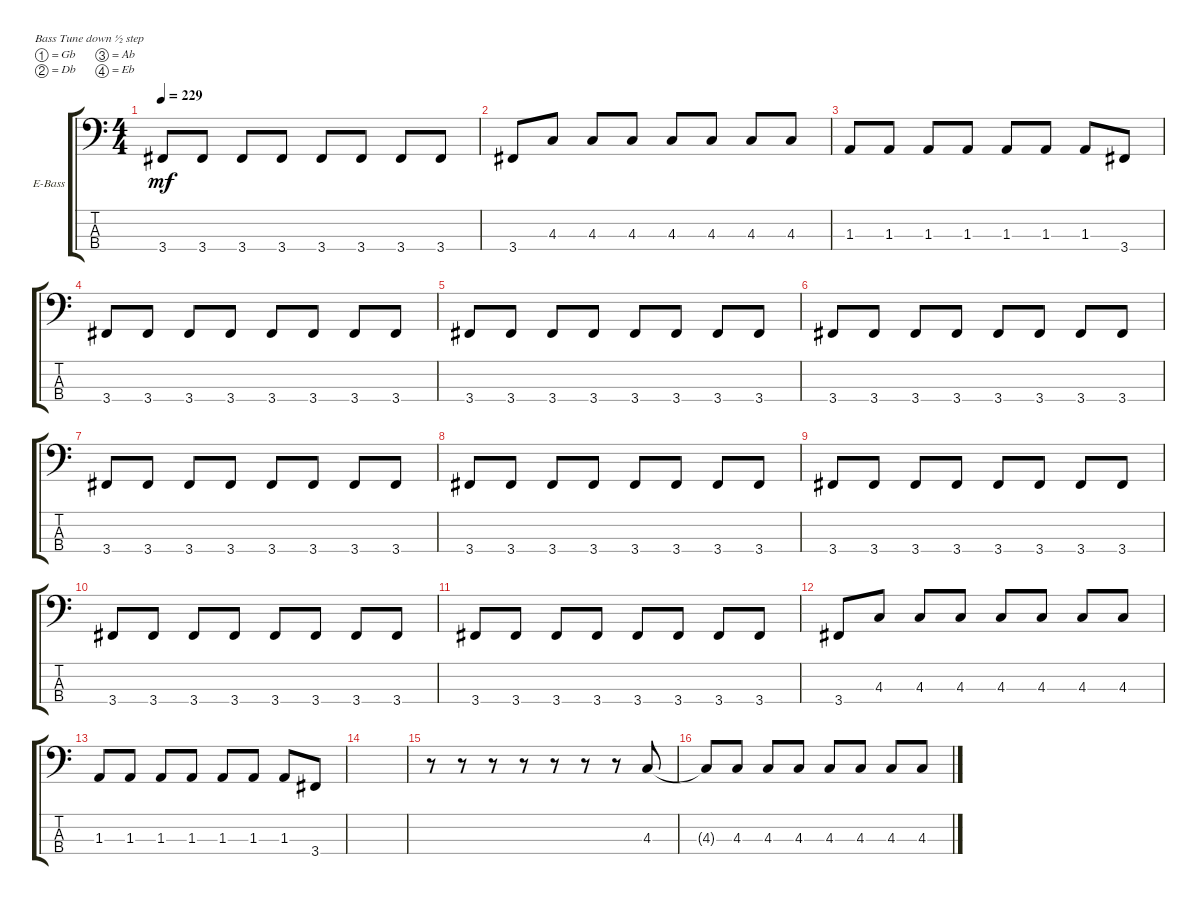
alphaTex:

\defaultSystemsLayout 4
\bracketExtendMode groupsimilarinstruments
\firstSystemTrackNameOrientation horizontal
\otherSystemsTrackNameOrientation horizontal
\track ("Electric Bass" "E-Bass") {instrument electricbassfinger}
\staff {score tabs}
\tuning (Gb2 Db2 Ab1 Eb1)
\ts (4 4)
\tempo 229
\clef f4
\ks c
3.4.8{dy mf} 3.4.8 3.4.8 3.4.8 3.4.8 3.4.8 3.4.8 3.4.8 |
3.4.8 4.3.8 4.3.8 4.3.8 4.3.8 4.3.8 4.3.8 4.3.8 |
1.3.8 1.3.8 1.3.8 1.3.8 1.3.8 1.3.8 1.3.8 3.4.8 |
3.4.8 3.4.8 3.4.8 3.4.8 3.4.8 3.4.8 3.4.8 3.4.8 |
3.4.8 3.4.8 3.4.8 3.4.8 3.4.8 3.4.8 3.4.8 3.4.8 |
3.4.8 3.4.8 3.4.8 3.4.8 3.4.8 3.4.8 3.4.8 3.4.8 |
3.4.8 3.4.8 3.4.8 3.4.8 3.4.8 3.4.8 3.4.8 3.4.8 |
3.4.8 3.4.8 3.4.8 3.4.8 3.4.8 3.4.8 3.4.8 3.4.8 |
3.4.8 3.4.8 3.4.8 3.4.8 3.4.8 3.4.8 3.4.8 3.4.8 |
3.4.8 3.4.8 3.4.8 3.4.8 3.4.8 3.4.8 3.4.8 3.4.8 |
3.4.8 3.4.8 3.4.8 3.4.8 3.4.8 3.4.8 3.4.8 3.4.8 |
3.4.8 4.3.8 4.3.8 4.3.8 4.3.8 4.3.8 4.3.8 4.3.8 |
1.3.8 1.3.8 1.3.8 1.3.8 1.3.8 1.3.8 1.3.8 3.4.8 |
|
r.8 r.8 r.8 r.8 r.8 r.8 r.8 4.3.8 |
4.3{t}.8 4.3.8 4.3.8 4.3.8 4.3.8 4.3.8 4.3.8 4.3.8
